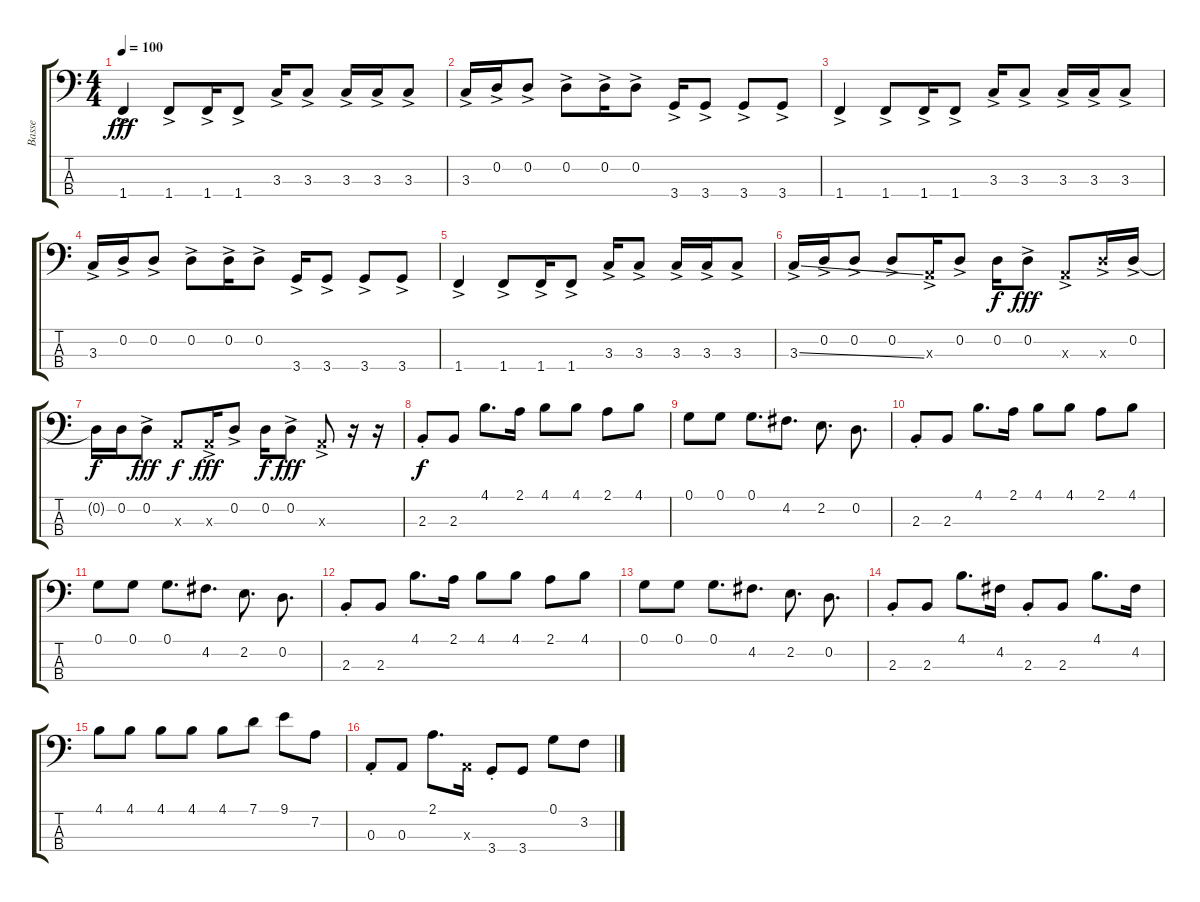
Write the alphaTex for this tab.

\track ("Basse" "Basse") {instrument electricbasspick}
\staff {score tabs}
\tuning (G2 D2 A1 E1) {hide}
\ts (4 4)
\tempo 100
\clef f4
\ks c
1.4{ac}.4{dy fff} 1.4{ac}.8 1.4{ac}.16 1.4{ac}.8 3.3{ac}.16 3.3{ac}.8 3.3{ac}.16 3.3{ac}.16 3.3{ac}.8 |
3.3{ac}.16 0.2{ac}.16 0.2{ac}.8 0.2{ac}.8 0.2{ac}.16 0.2{ac}.8 3.4{ac}.16 3.4{ac}.8 3.4{ac}.8 3.4{ac}.8 |
1.4{ac}.4 1.4{ac}.8 1.4{ac}.16 1.4{ac}.8 3.3{ac}.16 3.3{ac}.8 3.3{ac}.16 3.3{ac}.16 3.3{ac}.8 |
3.3{ac}.16 0.2{ac}.16 0.2{ac}.8 0.2{ac}.8 0.2{ac}.16 0.2{ac}.8 3.4{ac}.16 3.4{ac}.8 3.4{ac}.8 3.4{ac}.8 |
1.4{ac}.4 1.4{ac}.8 1.4{ac}.16 1.4{ac}.8 3.3{ac}.16 3.3{ac}.8 3.3{ac}.16 3.3{ac}.16 3.3{ac}.8 |
3.3{ss ac}.16 0.2{ac}.16 0.2{ac}.8 0.2{ac}.8 0.3{ac x}.16 0.2{ac}.8 0.2.16{dy f} 0.2{ac}.8{dy fff} 0.3{ac x}.8 5.3{ac x}.16 0.2{ac}.16 |
0.2{t}.16{dy f} 0.2.16 0.2{ac}.8{dy fff} 0.3{x}.8{dy f} 0.3{ac x}.16{dy fff} 0.2{ac}.8 0.2.16{dy f} 0.2{ac}.8{dy fff} 0.3{ac x}.8 r.16 r.16 |
2.3{st}.8{dy f} 2.3.8 4.1.8{d} 2.1.16 4.1.8 4.1.8 2.1.8 4.1.8 |
0.1.8 0.1.8 0.1.8{d} 4.2.8{d} 2.2.8{d} 0.2.8{d} |
2.3{st}.8 2.3.8 4.1.8{d} 2.1.16 4.1.8 4.1.8 2.1.8 4.1.8 |
0.1.8 0.1.8 0.1.8{d} 4.2.8{d} 2.2.8{d} 0.2.8{d} |
2.3{st}.8 2.3.8 4.1.8{d} 2.1.16 4.1.8 4.1.8 2.1.8 4.1.8 |
0.1.8 0.1.8 0.1.8{d} 4.2.8{d} 2.2.8{d} 0.2.8{d} |
2.3{st}.8 2.3.8 4.1.8{d} 4.2.16 2.3{st}.8 2.3.8 4.1.8{d} 4.2.16 |
4.1.8 4.1.8 4.1.8 4.1.8 4.1.8 7.1.8 9.1.8 7.2.8 |
0.3{st}.8 0.3.8 2.1.8{d} 0.3{x}.16 3.4{st}.8 3.4.8 0.1.8 3.2.8
